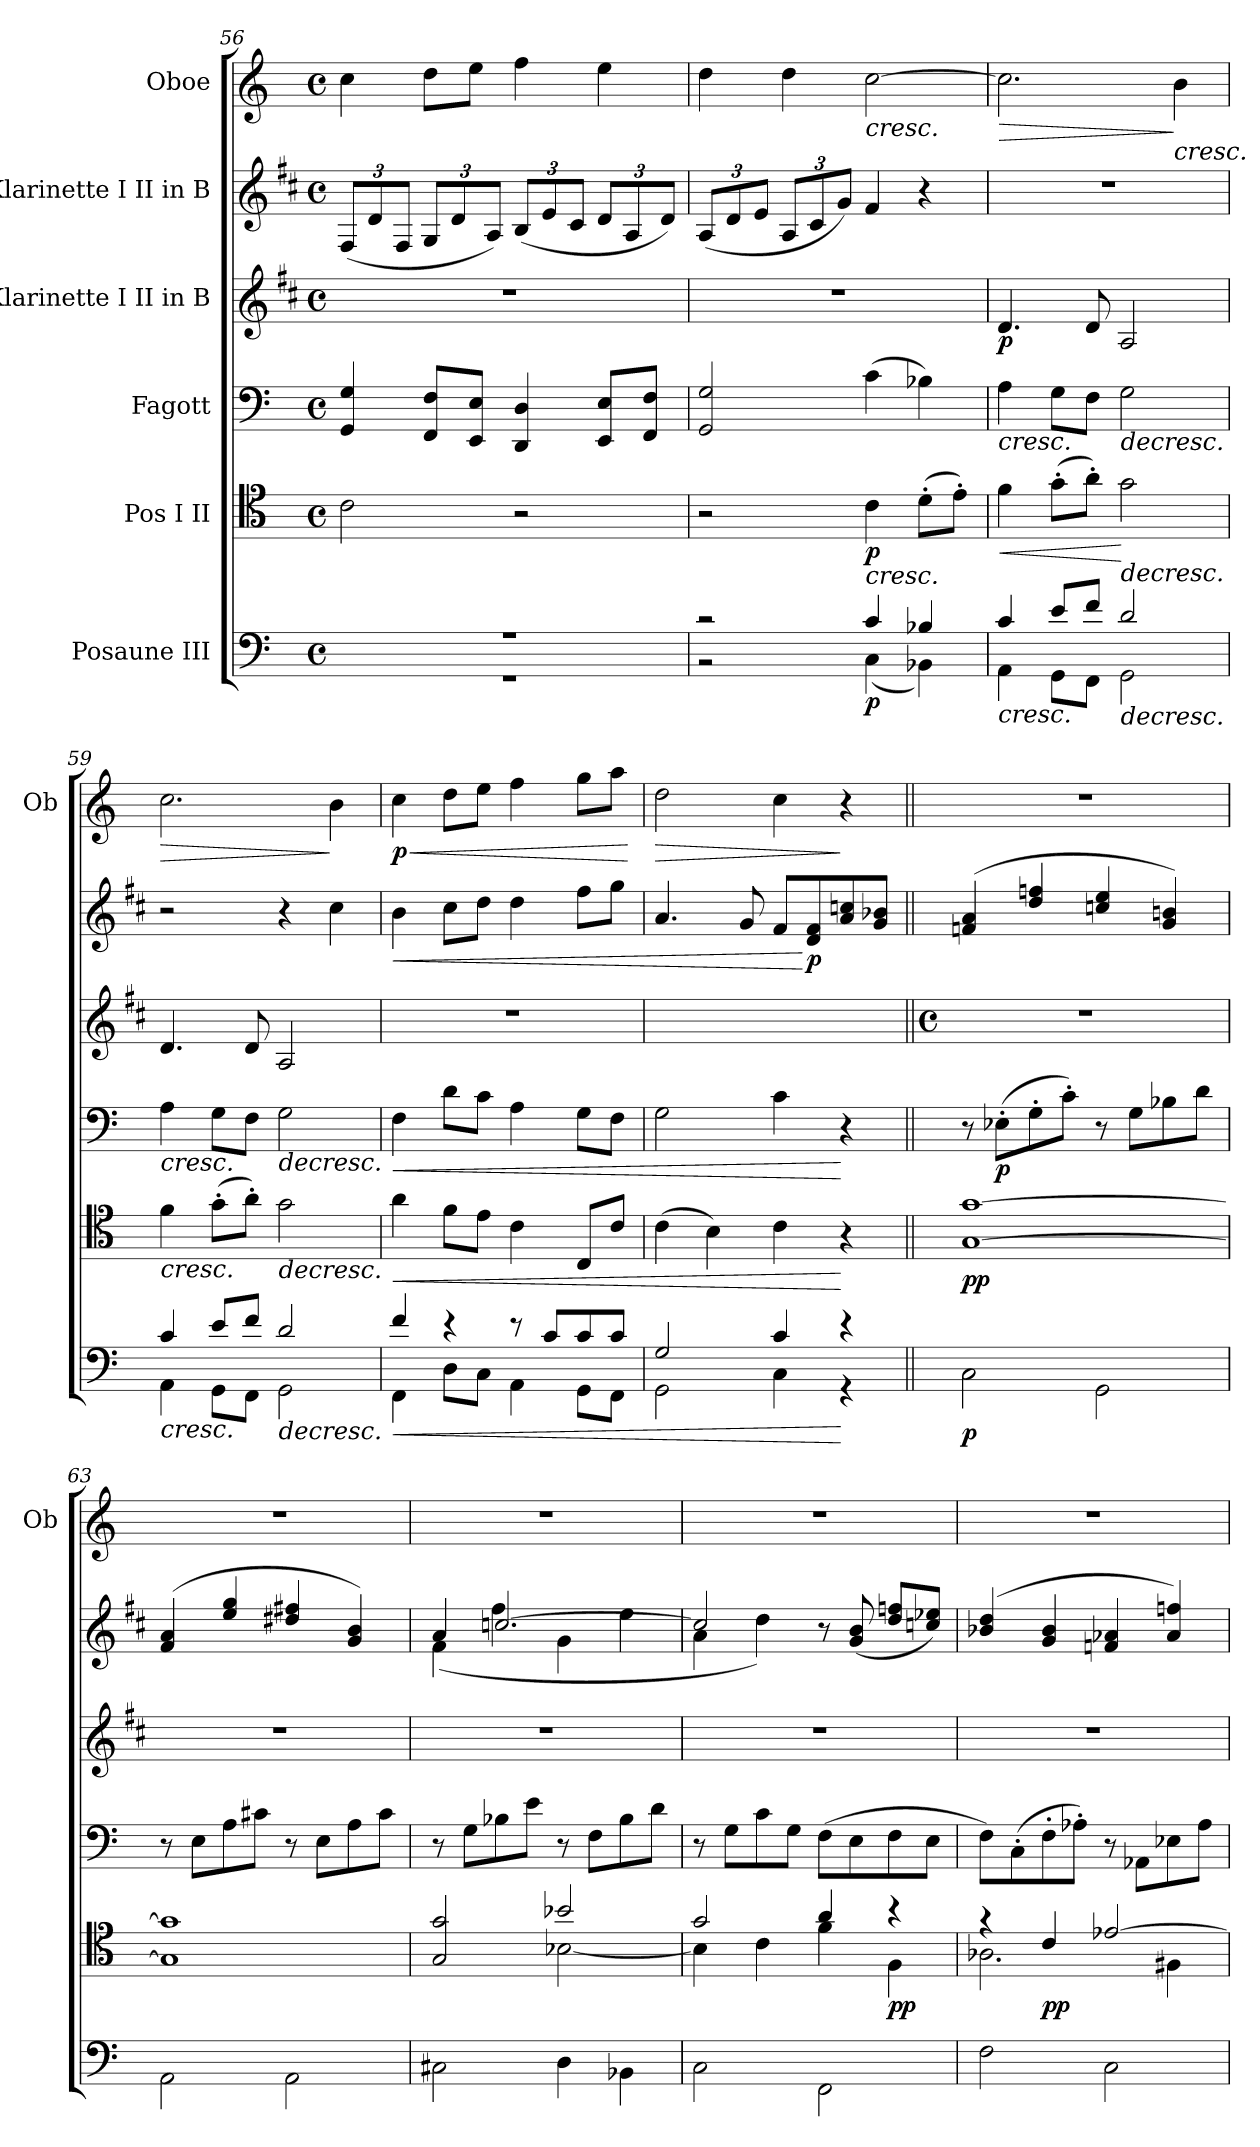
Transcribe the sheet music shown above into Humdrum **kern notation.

**kern	**dynam	**kern	**dynam	**kern	**dynam	**kern	**dynam	**kern	**dynam	**kern	**dynam
*part6	*part6	*part5	*part5	*part4	*part4	*part3	*part3	*part2	*part2	*part1	*part1
*staff6	*staff6	*staff5	*staff5	*staff4	*staff4	*staff3	*staff3	*staff2	*staff2	*staff1	*staff1
*I"Posaune III	*	*I"Pos I II	*	*I"Fagott	*	*I"Klarinette I II in B	*	*I"Klarinette I II in B	*	*I"Oboe	*
*	*	*	*	*	*	*	*	*	*	*I'Ob	*
!!LO:PB:g=z
*clefF4	*	*clefC4	*	*clefF4	*	*clefG2	*	*clefG2	*	*clefG2	*
*	*	*	*	*	*	*ITrd1c2	*	*ITrd1c2	*	*	*
*k[]	*	*k[]	*	*k[]	*	*k[]	*	*k[]	*	*k[]	*
*C:	*	*C:	*	*C:	*	*C:	*	*C:	*	*C:	*
*M4/4	*	*M4/4	*	*M4/4	*	*M4/4	*	*M4/4	*	*M4/4	*
*met(c)	*	*met(c)	*	*met(c)	*	*met(c)	*	*met(c)	*	*met(c)	*
=56	=56	=56	=56	=56	=56	=56	=56	=56	=56	=56	=56
*^	*	*	*	*	*	*	*	*	*	*	*
*	*	*	*	*	*	*	*	*	*Xbrackettup	*	*	*
1r	1r	.	2c\	.	4GG/ 4G/	.	1r	.	(<12E/L	.	4cc\	.
.	.	.	.	.	.	.	.	.	12c/	.	.	.
.	.	.	.	.	.	.	.	.	12E/J	.	.	.
.	.	.	.	.	8FF/ 8F/L	.	.	.	12F/L	.	8dd\L	.
.	.	.	.	.	.	.	.	.	12c/	.	.	.
.	.	.	.	.	8EE/ 8E/J	.	.	.	.	.	8ee\J	.
.	.	.	.	.	.	.	.	.	12G/J)	.	.	.
.	.	.	2r	.	4DD/ 4D/	.	.	.	(<12A/L	.	4ff\	.
.	.	.	.	.	.	.	.	.	12d/	.	.	.
.	.	.	.	.	.	.	.	.	12B/J	.	.	.
.	.	.	.	.	8EE/ 8E/L	.	.	.	12c/L	.	4ee\	.
.	.	.	.	.	.	.	.	.	12G/	.	.	.
.	.	.	.	.	8FF/ 8F/J	.	.	.	.	.	.	.
.	.	.	.	.	.	.	.	.	12c/J)	.	.	.
=57	=57	=57	=57	=57	=57	=57	=57	=57	=57	=57	=57	=57
2r	2r	.	2r	.	2GG/ 2G/	.	1r	.	(<12G/L	.	4dd\	.
.	.	.	.	.	.	.	.	.	12c/	.	.	.
.	.	.	.	.	.	.	.	.	12d/J	.	.	.
.	.	.	.	.	.	.	.	.	12G/L	.	4dd\	.
.	.	.	.	.	.	.	.	.	12B/	.	.	.
.	.	.	.	.	.	.	.	.	12f/J)	.	.	.
!	!	!LO:DY:b	!	!LO:HP:b	!	!	!	!	!	!	!	!LO:HP:b
!	!	!	!	!LO:DY:n=1:b	!	!	!	!	!	!	!	!
4c/	(<4C\	p	4c\	< p	(>4c\	.	.	.	4e/	.	[2cc\	<
4B-X/	4BB-X\)	.	(>8d'\L	.	4B-X\)	.	.	.	4r	.	.	.
.	.	.	8e'\J)	.	.	.	.	.	.	.	.	.
=58	=58	=58	=58	=58	=58	=58	=58	=58	=58	=58	=58	=58
!	!	!LO:HP:b	!	!LO:HP:b	!	!LO:HP:b	!	!LO:DY:b	!	!	!	!LO:HP:b
4c/	4AA\	<	4f\	<	4A\	<	4.c/	p	1r	.	2.cc\]	>
8e/L	8GG\L	.	(>8g'\L	.	8G\L	.	.	.	.	.	.	.
8f/J	8FF\J	.	8a'\J)	.	8F\J	.	8c/	.	.	.	.	.
!	!	!LO:HP:b	!	!LO:HP:n=1:b	!	!LO:HP:b	!	!	!	!	!	!
2d/	2GG\	>	2g\	[ >	2G\	>	2G/	.	.	.	.	.
!	!	!	!	!	!	!	!	!	!	!	!	!LO:HP:n=1:b
.	.	.	.	.	.	.	.	.	.	.	4b\	[ ] <
*v	*v	*	*	*	*	*	*	*	*	*	*	*
.	[	.	[	.	[	.	.	.	.	.	.
=59	=59	=59	=59	=59	=59	=59	=59	=59	=59	=59	=59
!	!LO:HP:b	!	!LO:HP:b	!	!LO:HP:b	!	!	!	!	!	!LO:HP:b
*^	*	*	*	*	*	*	*	*	*	*	*
4c/	4AA\	<	4f\	<	4A\	<	4.c/	.	2r	.	2.cc\	>
8e/L	8GG\L	.	(>8g'\L	.	8G\L	.	.	.	.	.	.	.
8f/J	8FF\J	.	8a'\J)	.	8F\J	.	8c/	.	.	.	.	.
!	!	!LO:HP:n=1:b	!	!LO:HP:n=1:b	!	!LO:HP:n=1:b	!	!	!	!	!	!
2d/	2GG\	] >	2g\	] >	2G\	] >	2G/	.	4r	.	.	.
.	.	.	.	.	.	.	.	.	4b\	.	4b\	[ ]
*v	*v	*	*	*	*	*	*	*	*	*	*	*
.	[	.	[	.	[	.	.	.	.	.	.
=60	=60	=60	=60	=60	=60	=60	=60	=60	=60	=60	=60
!	!LO:HP:b	!	!LO:HP:b	!	!LO:HP:b	!	!	!	!LO:HP:b	!	!LO:HP:b
*^	*	*	*	*	*	*	*	*	*	*	*
!	!	!	!	!	!	!	!	!	!	!	!	!LO:DY:n=1:b
4f/	4FF\	<	4a\	<	4F\	<	1r	.	4a\	<	4cc\	< p
4r	8D\L	.	8f\L	.	8d\L	.	.	.	8b\L	.	8dd\L	.
.	8C\J	.	8e\J	.	8c\J	.	.	.	8cc\J	.	8ee\J	.
8r	4AA\	.	4c\	.	4A\	.	.	.	4cc\	.	4ff\	.
8c/L	.	.	.	.	.	.	.	.	.	.	.	.
8c/	8GG\L	.	8C/L	.	8G\L	.	.	.	8ee\L	.	8gg\L	.
8c/J	8FF\J	.	8c/J	.	8F\J	.	.	.	8ff\J	.	8aa\J	.
*v	*v	*	*	*	*	*	*	*	*	*	*	*
.	]	.	]	.	]	.	.	.	.	.	[
!!LO:LB:g=z
=61	=61	=61	=61	=61	=61	=61	=61	=61	=61	=61	=61
*^	*	*	*	*	*	*	*	*	*	*	*
!	!	!	!	!	!	!	!	!	!	!	!	!LO:HP:b
2G/	2GG\	.	(>4c\	.	2G\	.	1ryy	.	4.g/	.	2dd\	>
.	.	.	4B\)	.	.	.	.	.	.	.	.	.
.	.	.	.	.	.	.	.	.	8f/	.	.	.
4c/	4C\	.	4c\	.	4c\	.	.	.	8e/L	.	4cc\	.
!	!	!	!	!	!	!	!	!	!	!LO:DY:n=1:b	!	!
.	.	.	.	.	.	.	.	.	8c/ 8e/	[ p	.	.
4r	4r	[	4r	[	4r	[	.	.	8g/ 8b-X/	.	4r	]
.	.	.	.	.	.	.	.	.	8f/ 8a-X/J	.	.	.
!!LO:PB:g=z
=62||	=62||	=62||	=62||	=62||	=62||	=62||	=62||	=62||	=62||	=62||	=62||	=62||
*	*	*	*	*	*	*	*M4/4	*	*	*	*	*
*	*	*	*	*	*	*	*met(c)	*	*	*	*	*
*	*	*	*^	*	*	*	*	*	*^	*	*	*
!	!	!LO:DY:b	!	!	!LO:DY:b	!	!	!	!	!	!	!	!	!
1ryy	2C\	p	[1G [1g	1ryy	pp	8r	.	1r	.	(>4e-X/ 4g/	1ryy	.	1r	.
!	!	!	!	!	!	!	!LO:DY:b	!	!	!	!	!	!	!
.	.	.	.	.	.	(>8E-X'\L	p	.	.	.	.	.	.	.
.	.	.	.	.	.	8G'\	.	.	.	4cc/ 4ee-X/	.	.	.	.
.	.	.	.	.	.	8c'\J)	.	.	.	.	.	.	.	.
.	2GG\	.	.	.	.	8r	.	.	.	4b-X/ 4dd/	.	.	.	.
.	.	.	.	.	.	8G\L	.	.	.	.	.	.	.	.
.	.	.	.	.	.	8B-X\	.	.	.	4f/ 4an/)	.	.	.	.
.	.	.	.	.	.	8d\J	.	.	.	.	.	.	.	.
=63	=63	=63	=63	=63	=63	=63	=63	=63	=63	=63	=63	=63	=63	=63
1ryy	2AA\	.	1G] 1g]	1ryy	.	8r	.	1r	.	(>4e/ 4g/	1ryy	.	1r	.
.	.	.	.	.	.	8E\L	.	.	.	.	.	.	.	.
.	.	.	.	.	.	8A\	.	.	.	4dd/ 4ff/	.	.	.	.
.	.	.	.	.	.	8c#X\J	.	.	.	.	.	.	.	.
.	2AA\	.	.	.	.	8r	.	.	.	4cc#X/ 4een/	.	.	.	.
.	.	.	.	.	.	8E\L	.	.	.	.	.	.	.	.
.	.	.	.	.	.	8A\	.	.	.	4f/ 4a/)	.	.	.	.
.	.	.	.	.	.	8c#\J	.	.	.	.	.	.	.	.
=64	=64	=64	=64	=64	=64	=64	=64	=64	=64	=64	=64	=64	=64	=64
1ryy	2C#X\	.	2G/ 2g/	2ryy	.	8r	.	1r	.	4g/	(<4e\	.	1r	.
.	.	.	.	.	.	8G\L	.	.	.	.	.	.	.	.
.	.	.	.	.	.	8B-X\	.	.	.	[2.b-X/	4ee\	.	.	.
.	.	.	.	.	.	8e\J	.	.	.	.	.	.	.	.
.	4D\	.	2b-X/	[2B-X\	.	8r	.	.	.	.	4f\	.	.	.
.	.	.	.	.	.	8F\L	.	.	.	.	.	.	.	.
.	4BB-X\	.	.	.	.	8B-\	.	.	.	.	4dd\	.	.	.
.	.	.	.	.	.	8d\J	.	.	.	.	.	.	.	.
=65	=65	=65	=65	=65	=65	=65	=65	=65	=65	=65	=65	=65	=65	=65
1ryy	2C\	.	2g/	4B-\]	.	8r	.	1r	.	2b-/]	4g\	.	1r	.
.	.	.	.	.	.	8G\L	.	.	.	.	.	.	.	.
.	.	.	.	4c\	.	8c\	.	.	.	.	4cc\)	.	.	.
.	.	.	.	.	.	8G\J	.	.	.	.	.	.	.	.
.	2FF\	.	4a/	4f\	.	(>8F\L	.	.	.	8r	2ryy	.	.	.
.	.	.	.	.	.	8E\	.	.	.	(>8f/ 8a/	.	.	.	.
!	!	!	!	!	!LO:DY:b	!	!	!	!	!	!	!	!	!
.	.	.	4r	4F\	pp	8F\	.	.	.	8cc/ 8ee-X/L	.	.	.	.
.	.	.	.	.	.	8E\J	.	.	.	8b-X/ 8dd-X/J)	.	.	.	.
=66	=66	=66	=66	=66	=66	=66	=66	=66	=66	=66	=66	=66	=66	=66
1ryy	2F\	.	4r	2.A-X\	.	8F\L)	.	1r	.	(>4a-X/ 4cc/	1ryy	.	1r	.
.	.	.	.	.	.	(>8C'\	.	.	.	.	.	.	.	.
!	!	!	!	!	!LO:DY:b	!	!	!	!	!	!	!	!	!
.	.	.	4c/	.	pp	8F'\	.	.	.	4f/ 4a-/	.	.	.	.
.	.	.	.	.	.	8A-X'\J)	.	.	.	.	.	.	.	.
.	2C\	.	[2e-X/	.	.	8r	.	.	.	4e-X/ 4g-X/	.	.	.	.
.	.	.	.	.	.	8AA-X\L	.	.	.	.	.	.	.	.
.	.	.	.	4F#X\	.	8E-X\	.	.	.	4g-i/ 4ee-X/)	.	.	.	.
.	.	.	.	.	.	8A-\J	.	.	.	.	.	.	.	.
*v	*v	*	*	*	*	*	*	*	*	*v	*v	*	*	*
*	*	*v	*v	*	*	*	*	*	*	*	*	*
=	=	=	=	=	=	=	=	=	=	=	=
*-	*-	*-	*-	*-	*-	*-	*-	*-	*-	*-	*-
